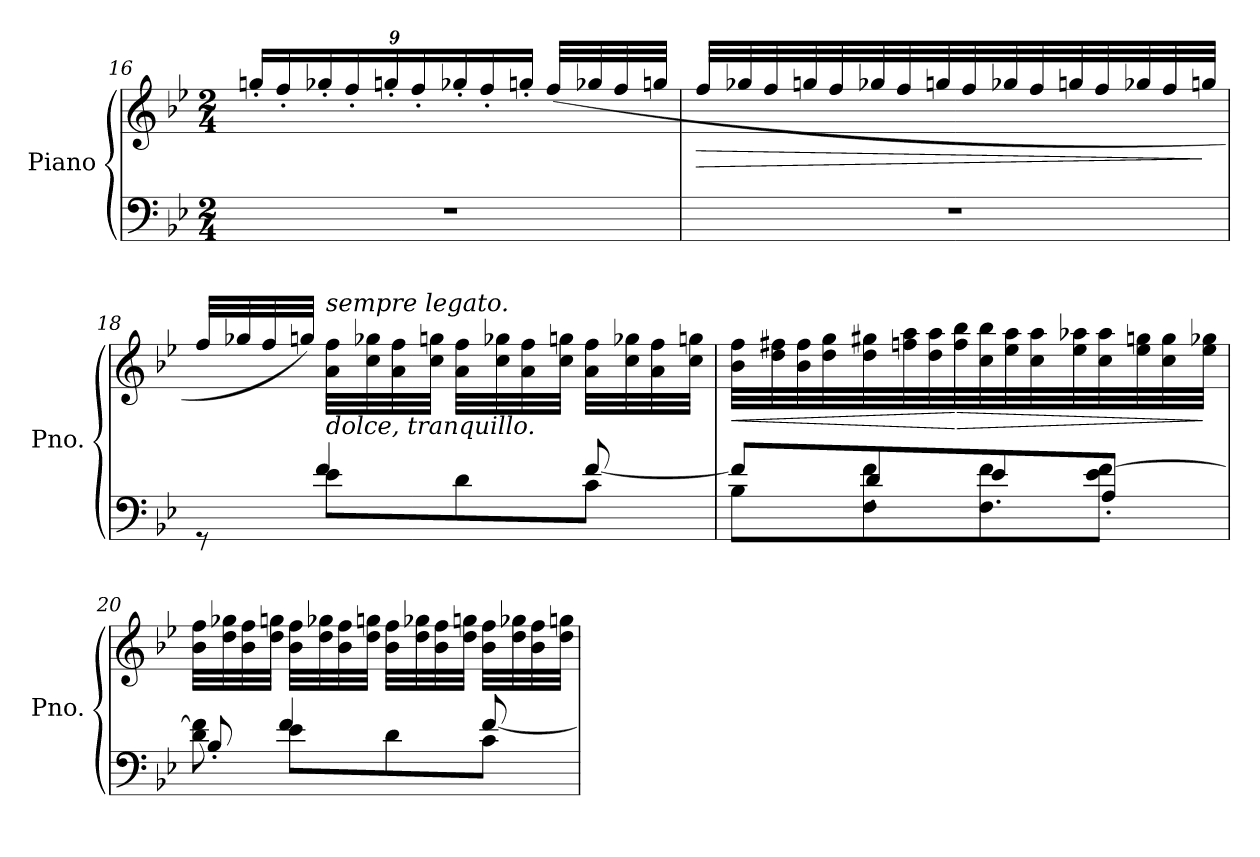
**kern	**kern	**dynam
*part1	*part1	*part1
*staff2	*staff1	*staff1/2
*I"Piano	*	*
*I'Pno.	*	*
!!LO:PB:g=z
*clefF4	*clefG2	*
*k[b-e-]	*k[b-e-]	*
*M2/4	*M2/4	*
*	*Xbrackettup	*
=16	=16	=16
2r	24ggn'/LL	.
.	24ff'/	.
.	24gg-X'/	.
.	24ff'/	.
.	24ggn'/	.
.	24ff'/	.
.	24gg-X'/	.
.	24ff'/	.
.	24ggn'/JJ	.
.	(>32ff/LLL	.
.	32gg-X/	.
.	32ff/	.
.	32ggn/JJJ	.
=17	=17	=17
!	!	!LO:HP:b
2r	32ff/LLL	>
.	32gg-X/	.
.	32ff/	.
.	32ggn/	.
.	32ff/	.
.	32gg-X/	.
.	32ff/	.
.	32ggn/	.
.	32ff/	.
.	32gg-X/	.
.	32ff/	.
.	32ggn/	.
.	32ff/	.
.	32gg-X/	.
.	32ff/	.
.	32ggn/JJJ	]
!!LO:LB:g=z
=18	=18	=18
*^	*	*
8rGG	8ryy	32ff/LLL	.
.	.	32gg-X/	.
.	.	32ff/	.
.	.	32ggn/JJJ)	.
!	!	!LO:TX:a:i:t=sempre legato.	!
!	!	!LO:TX:b:i:t=dolce, tranquillo.	!
8e-\L	4f/	32a\ 32ff\LLL	.
.	.	32cc\ 32gg-X\	.
.	.	32a\ 32ff\	.
.	.	32cc\ 32ggn\JJJ	.
8d\	.	32a\ 32ff\LLL	.
.	.	32cc\ 32gg-X\	.
.	.	32a\ 32ff\	.
.	.	32cc\ 32ggn\JJJ	.
8c\J	[8f/	32a\ 32ff\LLL	.
.	.	32cc\ 32gg-X\	.
.	.	32a\ 32ff\	.
.	.	32cc\ 32ggn\JJJ	.
!!LO:LB:g=z
=19	=19	=19	=19
!	!	!	!LO:HP:b
8B-\L	8f/L]	32b-\ 32ff\LLL	<
.	.	32dd\ 32ff#X\	.
.	.	32b-\ 32ff#\	.
.	.	32dd\ 32gg\	.
8F\ 8f\	8d'/	32dd\ 32gg#X\	.
.	.	32ffn\ 32aa\	.
.	.	32dd\ 32aa\	.
!	!	!	!LO:HP:n=1:b
.	.	32ff\ 32bb-\	[ >
8F\ 8f\	8e-'/	32cc\ 32bb-\	.
.	.	32ee-\ 32aa\	.
.	.	32cc\ 32aa\	.
.	.	32ee-\ 32aa-X\	.
8e-\ [8f\J	8A'/J	32cc\ 32aa-\	.
.	.	32ee-\ 32ggn\	.
.	.	32cc\ 32gg\	.
.	.	32ee-\ 32gg-X\JJJ	]
=20	=20	=20	=20
8d\ 8f\]	8B-'/	32b-\ 32ff\LLL	.
.	.	32dd\ 32gg-X\	.
.	.	32b-\ 32ff\	.
.	.	32dd\ 32ggn\JJJ	.
8e-\L	4f/	32b-\ 32ff\LLL	.
.	.	32dd\ 32gg-X\	.
.	.	32b-\ 32ff\	.
.	.	32dd\ 32ggn\JJJ	.
8d\	.	32b-\ 32ff\LLL	.
.	.	32dd\ 32gg-X\	.
.	.	32b-\ 32ff\	.
.	.	32dd\ 32ggn\JJJ	.
8c\J	[8f/	32b-\ 32ff\LLL	.
.	.	32dd\ 32gg-X\	.
.	.	32b-\ 32ff\	.
.	.	32dd\ 32ggn\JJJ	.
*v	*v	*	*
=	=	=
*-	*-	*-
